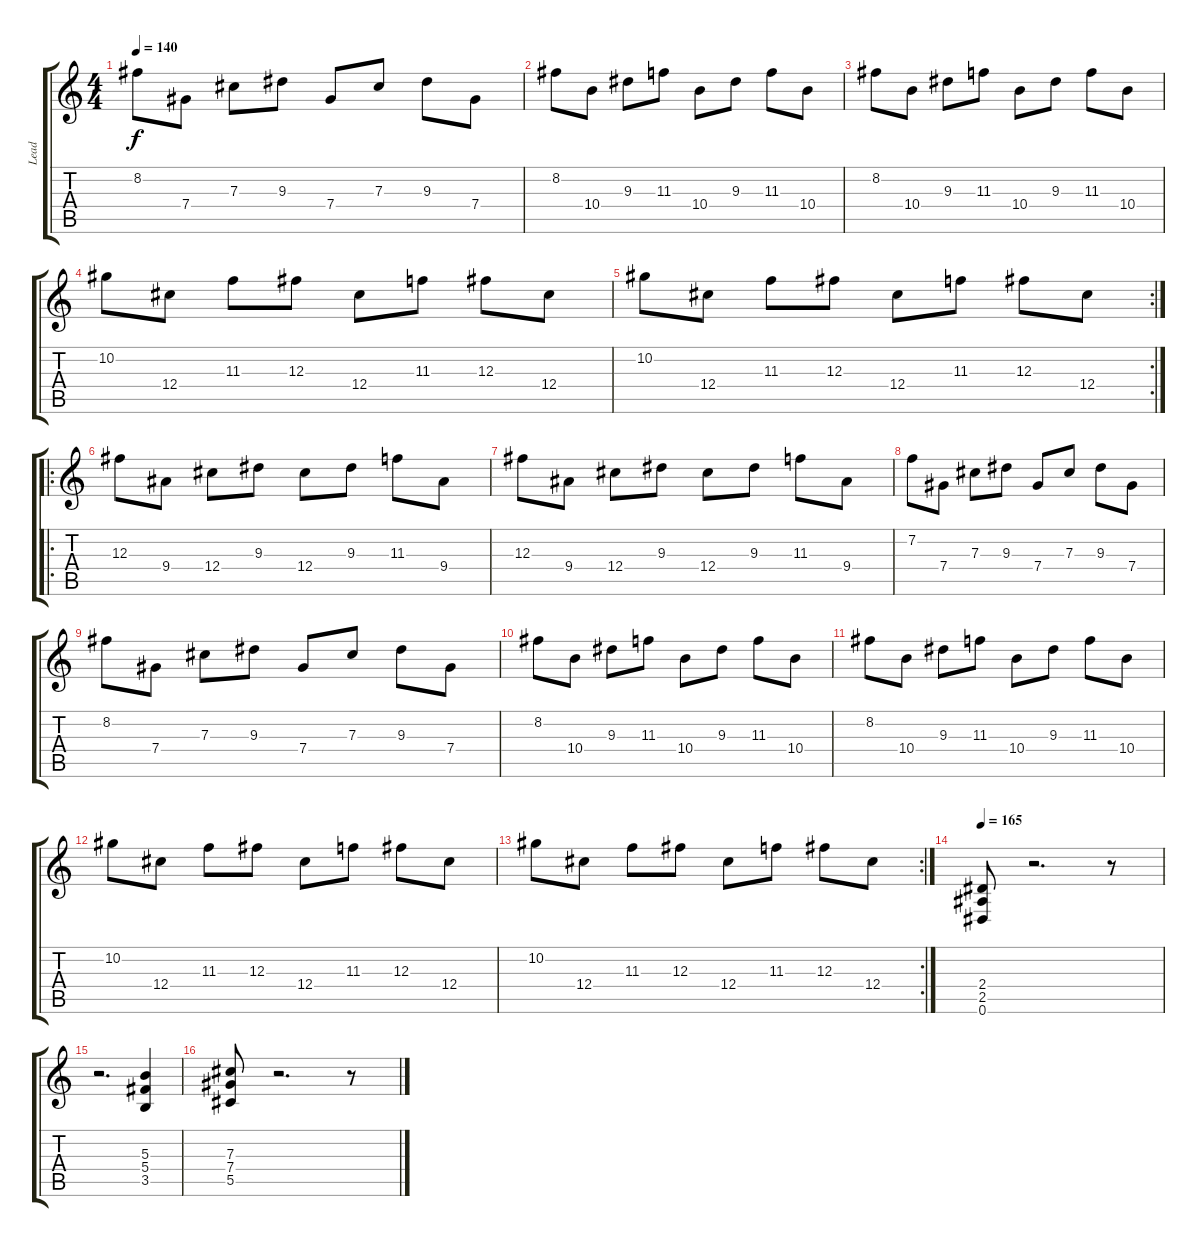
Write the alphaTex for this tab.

\track ("Lead" "Lead") {instrument distortionguitar}
\staff {score tabs}
\tuning (Eb4 Bb3 Gb3 Db3 Ab2 Eb2) {hide}
\ts (4 4)
\tempo 140
\clef g2
\ks c
8.2.8{dy f} 7.4.8 7.3.8 9.3.8 7.4.8 7.3.8 9.3.8 7.4.8 |
8.2.8 10.4.8 9.3.8 11.3.8 10.4.8 9.3.8 11.3.8 10.4.8 |
8.2.8 10.4.8 9.3.8 11.3.8 10.4.8 9.3.8 11.3.8 10.4.8 |
10.2.8 12.4.8 11.3.8 12.3.8 12.4.8 11.3.8 12.3.8 12.4.8 |
\rc 2
10.2.8 12.4.8 11.3.8 12.3.8 12.4.8 11.3.8 12.3.8 12.4.8 |
\ro
12.3.8 9.4.8 12.4.8 9.3.8 12.4.8 9.3.8 11.3.8 9.4.8 |
12.3.8 9.4.8 12.4.8 9.3.8 12.4.8 9.3.8 11.3.8 9.4.8 |
7.2.8 7.4.8 7.3.8 9.3.8 7.4.8 7.3.8 9.3.8 7.4.8 |
8.2.8 7.4.8 7.3.8 9.3.8 7.4.8 7.3.8 9.3.8 7.4.8 |
8.2.8 10.4.8 9.3.8 11.3.8 10.4.8 9.3.8 11.3.8 10.4.8 |
8.2.8 10.4.8 9.3.8 11.3.8 10.4.8 9.3.8 11.3.8 10.4.8 |
10.2.8 12.4.8 11.3.8 12.3.8 12.4.8 11.3.8 12.3.8 12.4.8 |
\rc 2
10.2.8 12.4.8 11.3.8 12.3.8 12.4.8 11.3.8 12.3.8 12.4.8 |
\tempo 165
(2.4 2.5 0.6).8 r.2{d} r.8 |
r.2{d} (5.3 5.4 3.5).4 |
(7.3 7.4 5.5).8 r.2{d} r.8
